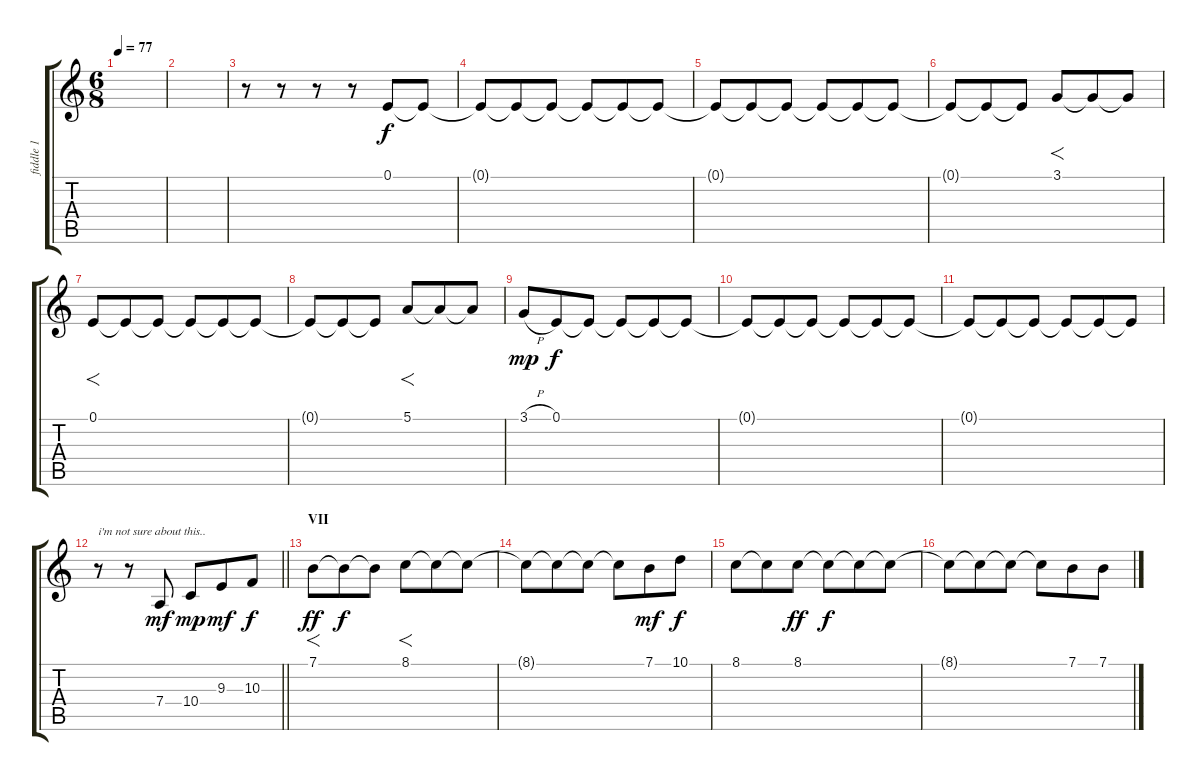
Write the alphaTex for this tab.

\track ("fiddle 1" "fiddle 1") {instrument pad6metallic}
\staff {score tabs}
\tuning (E4 B3 G3 D3 A2 E2) {hide}
\ts (6 8)
\tempo 77
\clef g2
\ks c
|
|
r.8 r.8 r.8 r.8 0.1.8{volume 16} 0.1{t}.8 |
0.1{t}.8 0.1{t}.8 0.1{t}.8 0.1{t}.8 0.1{t}.8 0.1{t}.8 |
0.1{t}.8 0.1{t}.8 0.1{t}.8 0.1{t}.8 0.1{t}.8 0.1{t}.8 |
0.1{t}.8 0.1{t}.8 0.1{t}.8 3.1.8{f} 3.1{t}.8 3.1{t}.8 |
0.1.8{f} 0.1{t}.8 0.1{t}.8 0.1{t}.8 0.1{t}.8 0.1{t}.8 |
0.1{t}.8 0.1{t}.8 0.1{t}.8 5.1.8{f} 5.1{t}.8 5.1{t}.8 |
3.1{h}.8{dy mp} 0.1.8{dy f} 0.1{t}.8 0.1{t}.8 0.1{t}.8 0.1{t}.8 |
0.1{t}.8 0.1{t}.8 0.1{t}.8 0.1{t}.8{volume 8} 0.1{t}.8 0.1{t}.8 |
0.1{t}.8 0.1{t}.8 0.1{t}.8 0.1{t}.8 0.1{t}.8 0.1{t}.8 |
\barLineRight lightlight
r.8{txt "i'm not sure about this.." volume 16} r.8 7.4.8{dy mf} 10.4.8{dy mp} 9.3.8{dy mf} 10.3.8{dy f} |
\section ("" "VII")
7.1.8{f dy ff} 7.1{t}.8{dy f} 7.1{t}.8 8.1.8{f} 8.1{t}.8 8.1{t}.8 |
8.1{t}.8 8.1{t}.8 8.1{t}.8 8.1{t}.8 7.1.8{dy mf} 10.1.8{dy f} |
8.1.8{volume 4} 8.1{t}.8{volume 16} 8.1.8{dy ff} 8.1{t}.8{dy f} 8.1{t}.8 8.1{t}.8 |
8.1{t}.8 8.1{t}.8 8.1{t}.8 8.1{t}.8 7.1.8 7.1.8
